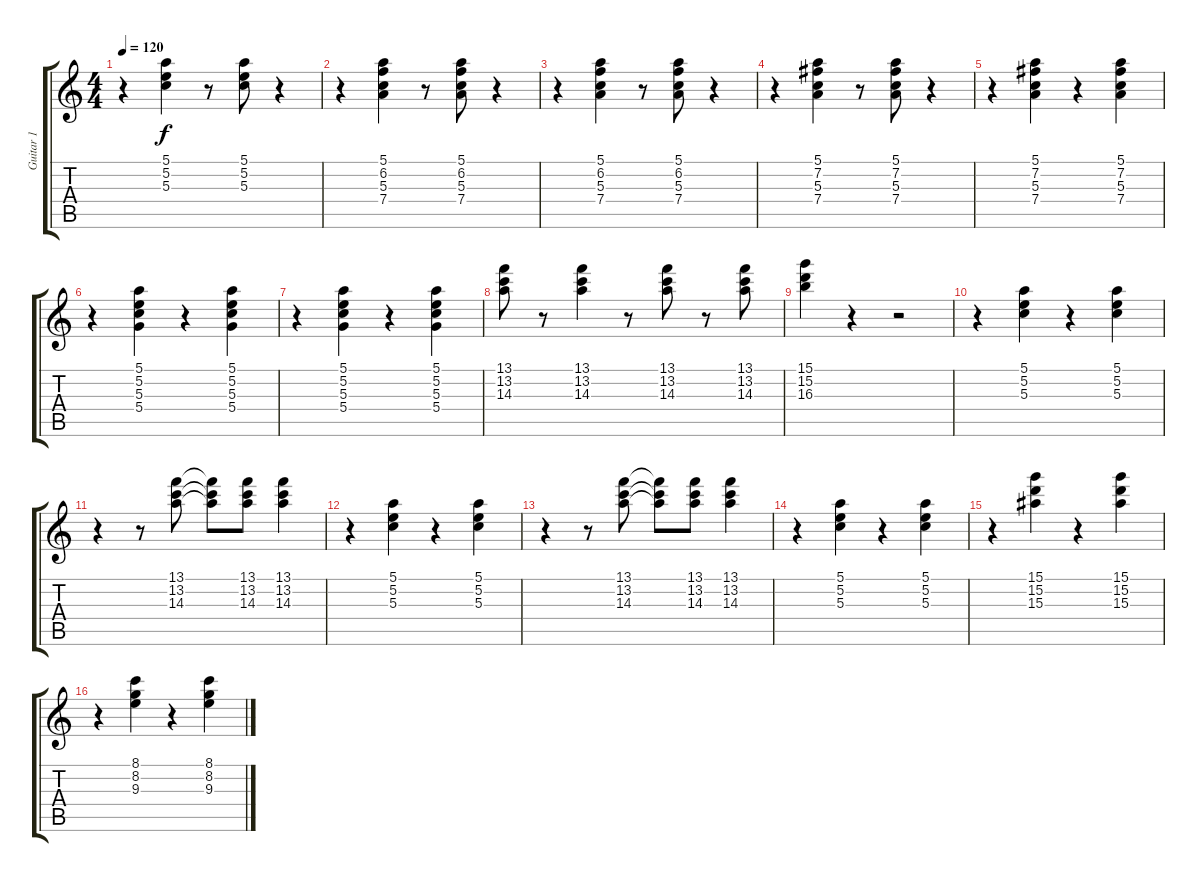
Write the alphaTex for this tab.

\track ("Guitar 1" "Guitar 1") {instrument overdrivenguitar}
\staff {score tabs}
\tuning (E4 B3 G3 D3 A2 E2) {hide}
\ts (4 4)
\tempo 120
\clef g2
\ks c
r.4{dy f} (5.1 5.2 5.3).4 r.8 (5.1 5.2 5.3).8 r.4 |
r.4 (5.1 6.2 5.3 7.4).4 r.8 (5.1 6.2 5.3 7.4).8 r.4 |
r.4 (5.1 6.2 5.3 7.4).4 r.8 (5.1 6.2 5.3 7.4).8 r.4 |
r.4 (5.1 7.2 5.3 7.4).4 r.8 (5.1 7.2 5.3 7.4).8 r.4 |
r.4 (5.1 7.2 5.3 7.4).4 r.4 (5.1 7.2 5.3 7.4).4 |
r.4 (5.1 5.2 5.3 5.4).4 r.4 (5.1 5.2 5.3 5.4).4 |
r.4 (5.1 5.2 5.3 5.4).4 r.4 (5.1 5.2 5.3 5.4).4 |
(13.1 13.2 14.3).8 r.8 (13.1 13.2 14.3).4 r.8 (13.1 13.2 14.3).8 r.8 (13.1 13.2 14.3).8 |
(15.1 15.2 16.3).4 r.4 r.2 |
r.4 (5.1 5.2 5.3).4 r.4 (5.1 5.2 5.3).4 |
r.4 r.8 (13.1 13.2 14.3).8 (13.1{t} 13.2{t} 14.3{t}).8 (13.1 13.2 14.3).8 (13.1 13.2 14.3).4 |
r.4 (5.1 5.2 5.3).4 r.4 (5.1 5.2 5.3).4 |
r.4 r.8 (13.1 13.2 14.3).8 (13.1{t} 13.2{t} 14.3{t}).8 (13.1 13.2 14.3).8 (13.1 13.2 14.3).4 |
r.4 (5.1 5.2 5.3).4 r.4 (5.1 5.2 5.3).4 |
r.4 (15.1 15.2 15.3).4 r.4 (15.1 15.2 15.3).4 |
r.4 (8.1 8.2 9.3).4 r.4 (8.1 8.2 9.3).4
